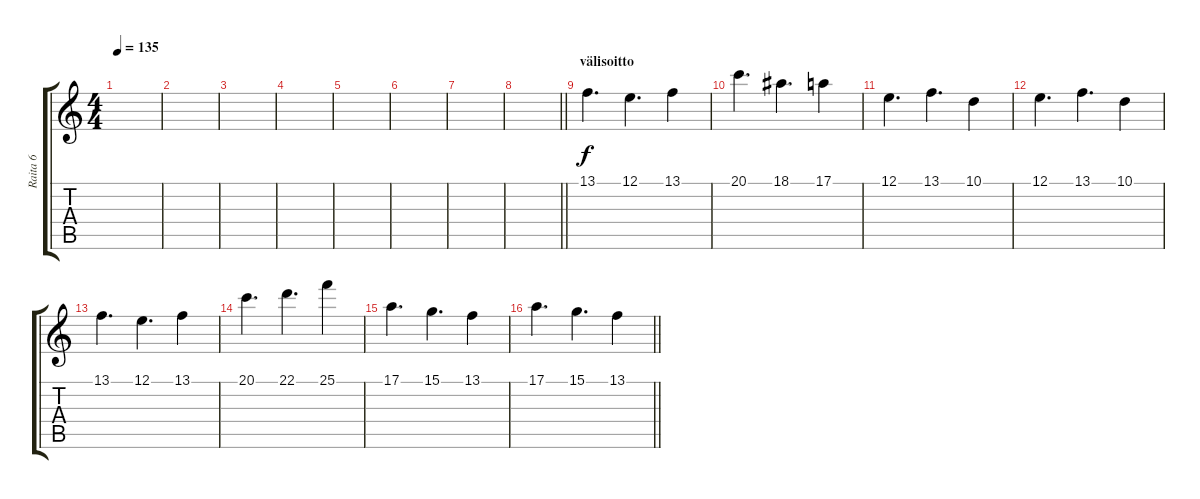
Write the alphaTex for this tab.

\track ("Raita 6" "Raita 6") {instrument tremolostrings}
\staff {score tabs}
\tuning (E4 B3 G3 D3 A2 E2) {hide}
\ts (4 4)
\tempo 135
\clef g2
\ks c
|
|
|
|
|
|
|
\barLineRight lightlight
|
\section ("" "välisoitto")
13.1.4{d} 12.1.4{d} 13.1.4 |
20.1.4{d} 18.1.4{d} 17.1.4 |
12.1.4{d} 13.1.4{d} 10.1.4 |
12.1.4{d} 13.1.4{d} 10.1.4 |
13.1.4{d} 12.1.4{d} 13.1.4 |
20.1.4{d} 22.1.4{d} 25.1.4 |
17.1.4{d} 15.1.4{d} 13.1.4 |
\barLineRight lightlight
17.1.4{d} 15.1.4{d} 13.1.4
